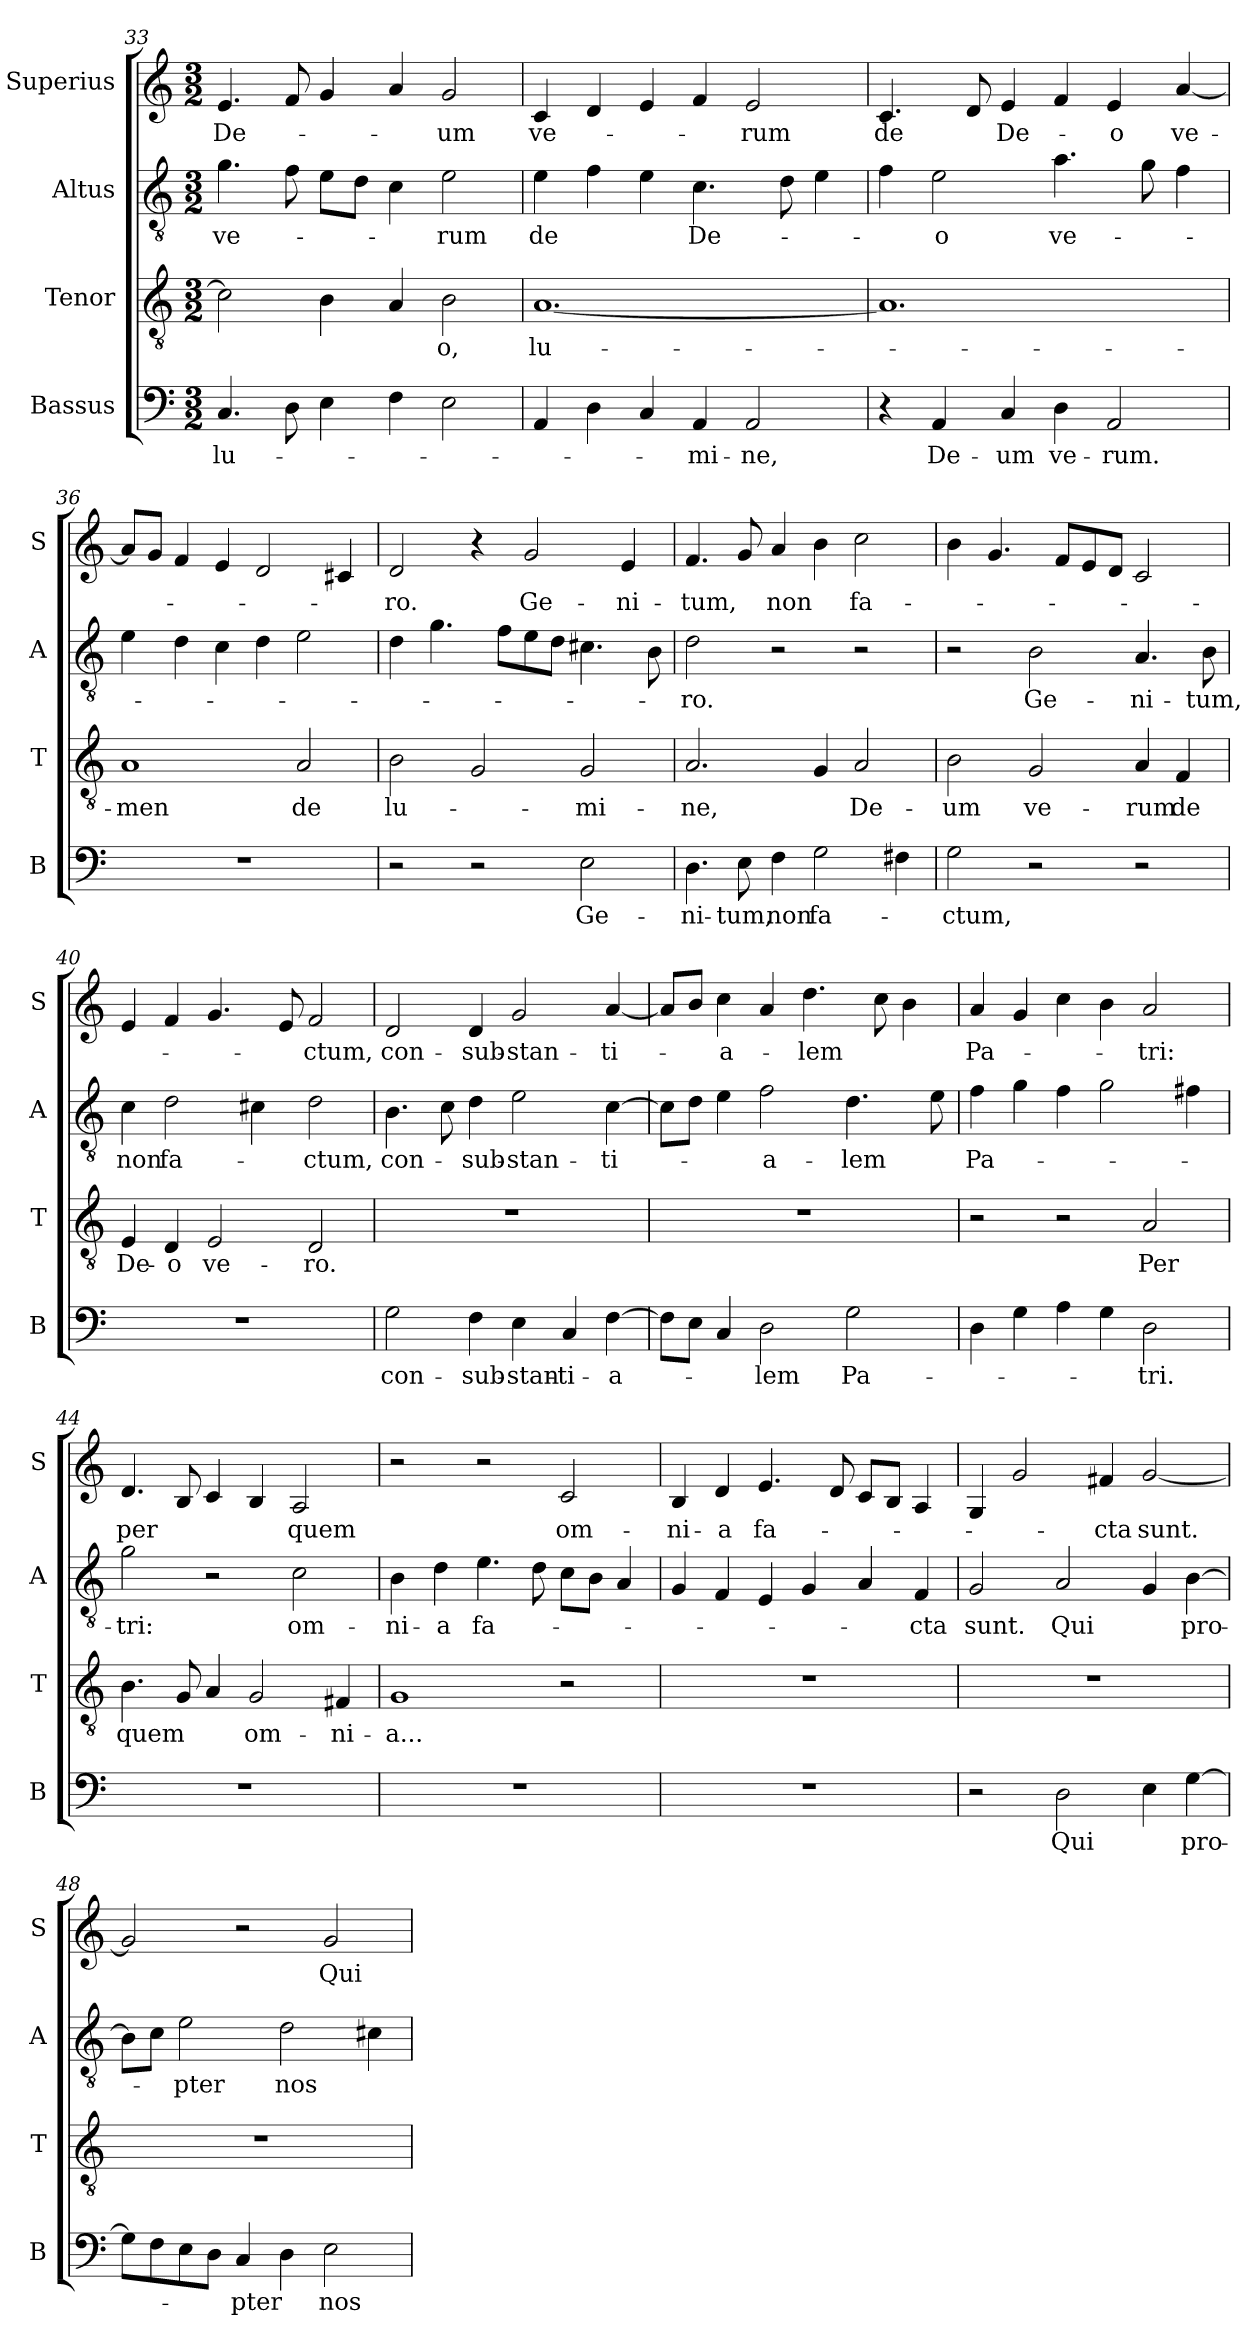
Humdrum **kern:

**kern	**text	**kern	**text	**kern	**text	**kern	**text
*part4	*part4	*part3	*part3	*part2	*part2	*part1	*part1
*staff4	*staff4	*staff3	*staff3	*staff2	*staff2	*staff1	*staff1
*I"Bassus	*	*I"Tenor	*	*I"Altus	*	*I"Superius	*
*I'B	*	*I'T	*	*I'A	*	*I'S	*
*clefF4	*	*clefGv2	*	*clefGv2	*	*clefG2	*
*k[]	*	*k[]	*	*k[]	*	*k[]	*
*M3/2	*	*M3/2	*	*M3/2	*	*M3/2	*
=33	=33	=33	=33	=33	=33	=33	=33
4.C	lu-	2c]	.	4.g	ve-	4.e	De-
8D	.	.	.	8f	.	8f	.
4E	.	4B	.	8eL	.	4g	.
.	.	.	.	8dJ	.	.	.
4F	.	4A	.	4c	.	4a	.
2E	.	2B	-o,	2e	-rum	2g	-um
=34	=34	=34	=34	=34	=34	=34	=34
4AA	.	[1.A	lu-	4e	de	4c	ve-
4D	.	.	.	4f	.	4d	.
4C	.	.	.	4e	.	4e	.
4AA	-mi-	.	.	4.c	De-	4f	.
2AA	-ne,	.	.	.	.	2e	-rum
.	.	.	.	8d	.	.	.
.	.	.	.	4e	.	.	.
=35	=35	=35	=35	=35	=35	=35	=35
4r	.	1.A]	.	4f	.	4.c	de
4AA	De-	.	.	2e	-o	.	.
.	.	.	.	.	.	8d	.
4C	-um	.	.	.	.	4e	De-
4D	ve-	.	.	4.a	ve-	4f	.
2AA	-rum.	.	.	.	.	4e	-o
.	.	.	.	8g	.	.	.
.	.	.	.	4f	.	[4a	ve-
=36	=36	=36	=36	=36	=36	=36	=36
1.r	.	1A	-men	4e	.	8aL]	.
.	.	.	.	.	.	8gJ	.
.	.	.	.	4d	.	4f	.
.	.	.	.	4c	.	4e	.
.	.	.	.	4d	.	2d	.
.	.	2A	de	2e	.	.	.
.	.	.	.	.	.	4c#X	.
=37	=37	=37	=37	=37	=37	=37	=37
2r	.	2B	lu-	4d	.	2d	-ro.
.	.	.	.	4.g	.	.	.
2r	.	2G	.	.	.	4r	.
.	.	.	.	8fL	.	.	.
.	.	.	.	8e	.	2g	Ge-
.	.	.	.	8dJ	.	.	.
2E	Ge-	2G	-mi-	4.c#i	.	.	.
.	.	.	.	.	.	4e	-ni-
.	.	.	.	8B	.	.	.
=38	=38	=38	=38	=38	=38	=38	=38
4.D	-ni-	2.A	-ne,	2d	-ro.	4.f	-tum,
8E	-tum,	.	.	.	.	8g	.
4F	non	.	.	2r	.	4a	non
2G	fa-	4G	.	.	.	4b	.
.	.	2A	De-	2r	.	2cc	fa-
4F#i	.	.	.	.	.	.	.
=39	=39	=39	=39	=39	=39	=39	=39
2G	-ctum,	2B	-um	2r	.	4b	.
.	.	.	.	.	.	4.g	.
2r	.	2G	ve-	2B	Ge-	.	.
.	.	.	.	.	.	8fL	.
.	.	.	.	.	.	8e	.
.	.	.	.	.	.	8dJ	.
2r	.	4A	-rum	4.A	-ni-	2c	.
!	!	!	!LO:LY:i	!	!	!	!
.	.	4F	de	.	.	.	.
.	.	.	.	8B	-tum,	.	.
=40	=40	=40	=40	=40	=40	=40	=40
!	!	!	!LO:LY:i	!	!	!	!
1.r	.	4E	De-	4c	non	4e	.
!	!	!	!LO:LY:i	!	!	!	!
.	.	4D	-o	2d	fa-	4f	.
!	!	!	!LO:LY:i	!	!	!	!
.	.	2E	ve-	.	.	4.g	.
.	.	.	.	4c#X	.	.	.
.	.	.	.	.	.	8e	.
!	!	!	!LO:LY:i	!	!	!	!
.	.	2D	-ro.	2d	-ctum,	2f	-ctum,
=41	=41	=41	=41	=41	=41	=41	=41
!	!LO:LY:i	!	!	!	!LO:LY:i	!	!
2G	con-	1.r	.	4.B	con-	2d	con-
.	.	.	.	8c	.	.	.
!	!LO:LY:i	!	!	!	!LO:LY:i	!	!
4F	-sub-	.	.	4d	-sub-	4d	-sub-
!	!LO:LY:i	!	!	!	!LO:LY:i	!	!
4E	-stan-	.	.	2e	-stan-	2g	-stan-
!	!LO:LY:i	!	!	!	!	!	!
4C	-ti-	.	.	.	.	.	.
!	!LO:LY:i	!	!	!	!LO:LY:i	!	!
[4F	-a-	.	.	[4c	-ti-	[4a	-ti-
=42	=42	=42	=42	=42	=42	=42	=42
8FL]	.	1.r	.	8cL]	.	8aL]	.
8EJ	.	.	.	8dJ	.	8bJ	.
4C	.	.	.	4e	.	4cc	-a-
!	!LO:LY:i	!	!	!	!LO:LY:i	!	!
2D	-lem	.	.	2f	-a-	4a	.
.	.	.	.	.	.	4.dd	-lem
!	!LO:LY:i	!	!	!	!LO:LY:i	!	!
2G	Pa-	.	.	4.d	-lem	.	.
.	.	.	.	.	.	8cc	.
.	.	.	.	.	.	4b	.
.	.	.	.	8e	.	.	.
=43	=43	=43	=43	=43	=43	=43	=43
!	!	!	!	!	!LO:LY:i	!	!
4D	.	2r	.	4f	Pa-	4a	Pa-
4G	.	.	.	4g	.	4g	.
4A	.	2r	.	4f	.	4cc	.
4G	.	.	.	2g	.	4b	.
!	!LO:LY:i	!	!	!	!	!	!
2D	-tri.	2A	Per	.	.	2a	-tri:
.	.	.	.	4f#X	.	.	.
=44	=44	=44	=44	=44	=44	=44	=44
!	!	!	!	!	!LO:LY:i	!	!
1.r	.	4.B	quem	2g	-tri:	4.d	per
.	.	8G	.	.	.	8B	.
.	.	4A	.	2r	.	4c	.
.	.	2G	om-	.	.	4B	.
.	.	.	.	2c	om-	2A	quem
.	.	4F#X	-ni-	.	.	.	.
=45	=45	=45	=45	=45	=45	=45	=45
1.r	.	1G	-a...	4B	-ni-	2r	.
.	.	.	.	4d	-a	.	.
.	.	.	.	4.e	fa-	2r	.
.	.	.	.	8d	.	.	.
.	.	2r	.	8cL	.	2c	om-
.	.	.	.	8BJ	.	.	.
.	.	.	.	4A	.	.	.
=46	=46	=46	=46	=46	=46	=46	=46
1.r	.	1.r	.	4G	.	4B	-ni-
.	.	.	.	4F	.	4d	-a
.	.	.	.	4E	.	4.e	fa-
.	.	.	.	4G	.	.	.
.	.	.	.	.	.	8d	.
.	.	.	.	4A	.	8cL	.
.	.	.	.	.	.	8BJ	.
.	.	.	.	4F	-cta	4A	.
=47	=47	=47	=47	=47	=47	=47	=47
2r	.	1.r	.	2G	sunt.	4G	.
.	.	.	.	.	.	2g	.
2D	Qui	.	.	2A	Qui	.	.
.	.	.	.	.	.	4f#X	-cta
4E	.	.	.	4G	.	[2g	sunt.
[4G	pro-	.	.	[4B	pro-	.	.
=48	=48	=48	=48	=48	=48	=48	=48
8GL]	.	1.r	.	8BL]	.	2g]	.
8F	.	.	.	8cJ	.	.	.
8E	.	.	.	2e	-pter	.	.
8DJ	.	.	.	.	.	.	.
4C	-pter	.	.	.	.	2r	.
4D	.	.	.	2d	nos	.	.
2E	nos	.	.	.	.	2g	Qui
.	.	.	.	4c#X	.	.	.
=	=	=	=	=	=	=	=
*-	*-	*-	*-	*-	*-	*-	*-
